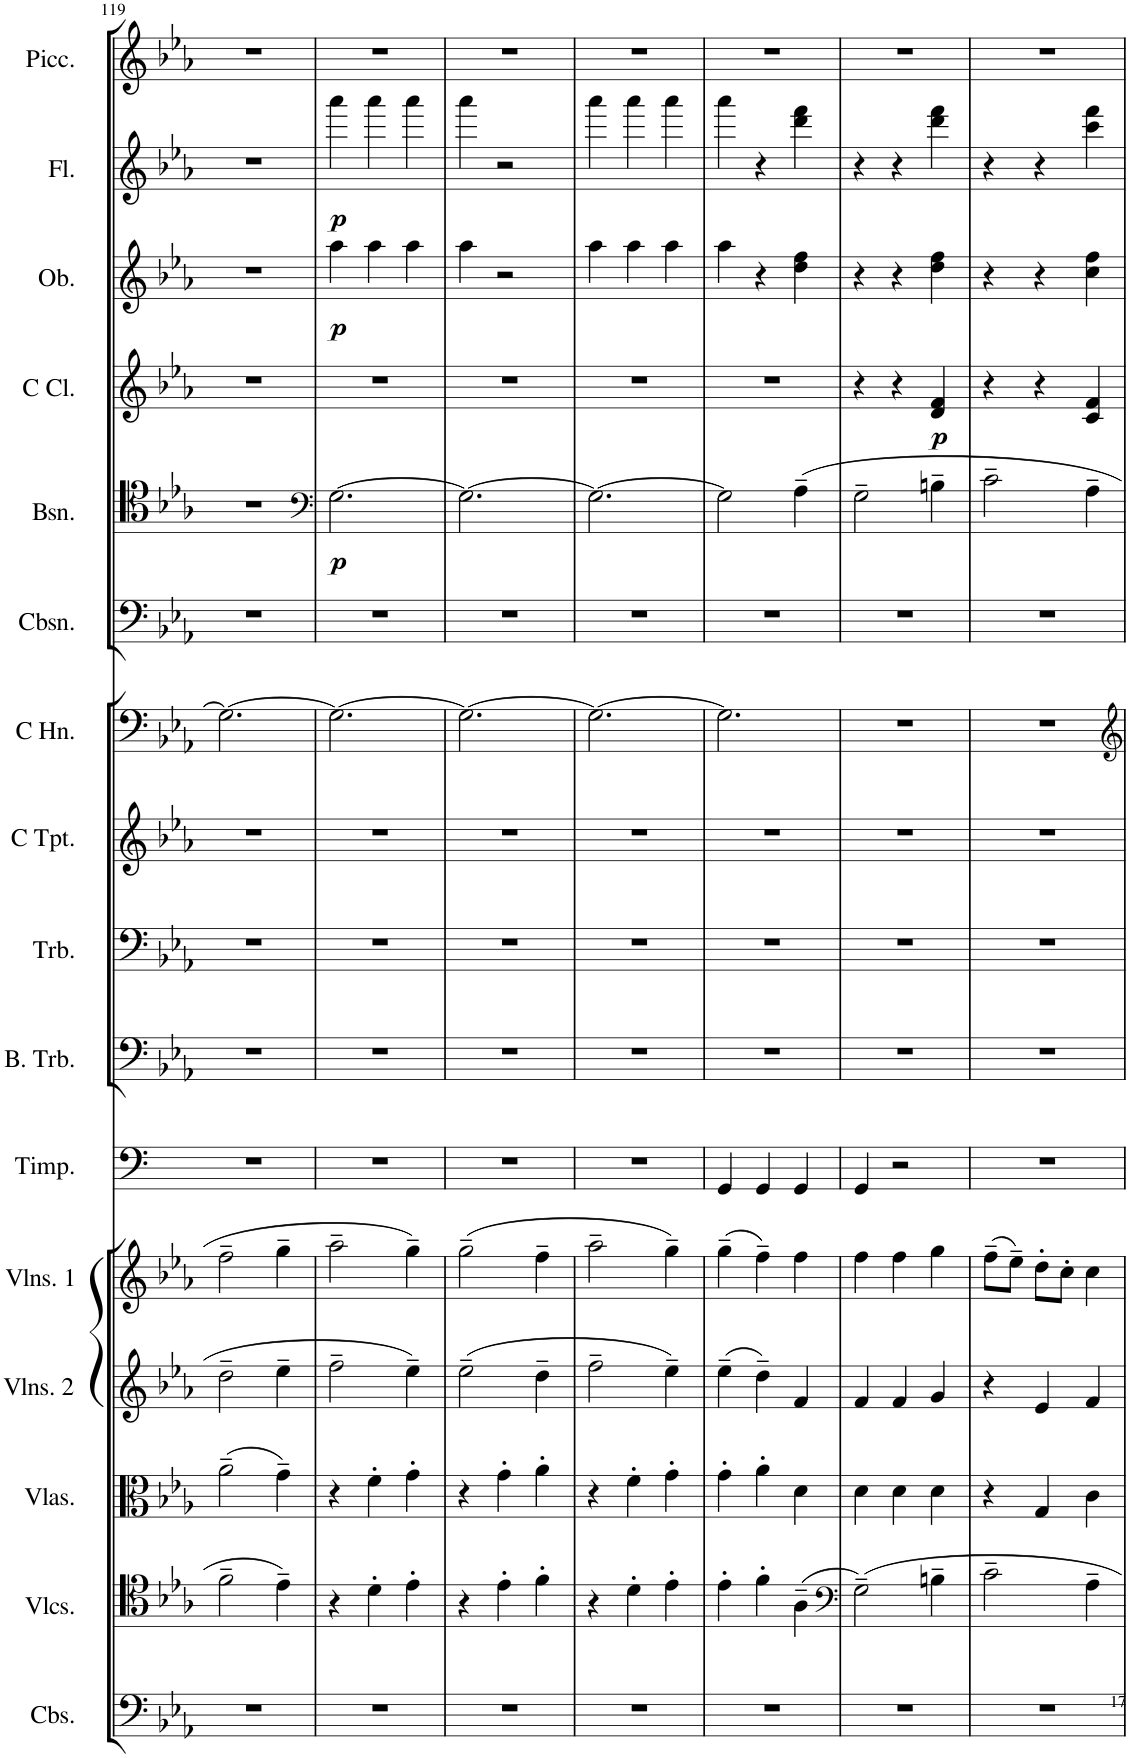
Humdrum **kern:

**kern	**kern	**kern	**kern	**kern	**kern	**kern	**kern	**kern	**kern	**kern	**kern	**dynam	**kern	**dynam	**kern	**dynam	**kern	**dynam	**kern
*part16	*part15	*part14	*part13	*part12	*part11	*part10	*part9	*part8	*part7	*part6	*part5	*part5	*part4	*part4	*part3	*part3	*part2	*part2	*part1
*staff16	*staff15	*staff14	*staff13	*staff12	*staff11	*staff10	*staff9	*staff8	*staff7	*staff6	*staff5	*staff5	*staff4	*staff4	*staff3	*staff3	*staff2	*staff2	*staff1
*I"Contrabasses	*I"Violoncellos	*I"Violas	*I"Violins 2	*I"Violins 1	*I"Timpani	*I"Bass Trombone	*I"Trombone	*I"C Trumpet	*I"C Horns	*I"Contrabassoon	*I"Bassoon	*	*I"C Clarinet	*	*I"Oboe	*	*I"Flute	*	*I"Piccolo
*I'Cbs.	*I'Vlcs.	*I'Vlas.	*I'Vlns. 2	*I'Vlns. 1	*I'Timp.	*I'B. Trb.	*I'Trb.	*I'C Tpt.	*I'C Hn.	*I'Cbsn.	*I'Bsn.	*	*I'C Cl.	*	*I'Ob.	*	*I'Fl.	*	*I'Picc.
!!LO:PB:g=z
*clefF4	*clefC4	*clefC3	*clefG2	*clefG2	*clefF4	*clefF4	*clefF4	*clefG2	*clefF4	*clefF4	*clefC4	*	*clefG2	*	*clefG2	*	*clefG2	*	*clefG2
*Trd7c12	*	*	*	*	*	*	*	*Trd1c2	*Trd4c7	*Trd7c12	*	*	*Trd1c2	*	*	*	*	*	*Trd-7c-12
*k[b-e-a-]	*k[b-e-a-]	*k[b-e-a-]	*k[b-e-a-]	*k[b-e-a-]	*k[]	*k[b-e-a-]	*k[b-e-a-]	*k[b-e-a-]	*k[b-e-a-]	*k[b-e-a-]	*k[b-e-a-]	*	*k[b-e-a-]	*	*k[b-e-a-]	*	*k[b-e-a-]	*	*k[b-e-a-]
*M3/4	*M3/4	*M3/4	*M3/4	*M3/4	*M3/4	*M3/4	*M3/4	*M3/4	*M3/4	*M3/4	*M3/4	*	*M3/4	*	*M3/4	*	*M3/4	*	*M3/4
=119	=119	=119	=119	=119	=119	=119	=119	=119	=119	=119	=119	=119	=119	=119	=119	=119	=119	=119	=119
2.r	2f~\	(2a-~\	2dd~\	2ff~\	2.r	2.r	2.r	2.r	2.G\_	2.r	2.r	.	2.r	.	2.r	.	2.r	.	2.r
.	4e-~\	4g~\)	4ee-~\	4gg~\	.	.	.	.	.	.	.	.	.	.	.	.	.	.	.
=120	=120	=120	=120	=120	=120	=120	=120	=120	=120	=120	=120	=120	=120	=120	=120	=120	=120	=120	=120
*	*	*	*	*	*	*	*	*	*	*	*clefF4	*	*	*	*	*	*	*	*
!	!	!	!	!	!	!	!	!	!	!	!	!LO:DY:b	!	!	!	!LO:DY:b	!	!LO:DY:b	!
2.r	4r	4r	2ff~\	2aa-~\	2.r	2.r	2.r	2.r	2.G\_	2.r	[2.G\	p	2.r	.	4aa-\	p	4aaa-\	p	2.r
.	4d'\	4f'\	.	.	.	.	.	.	.	.	.	.	.	.	4aa-\	.	4aaa-\	.	.
.	4e-'\	4g'\	4ee-~\	4gg~\	.	.	.	.	.	.	.	.	.	.	4aa-\	.	4aaa-\	.	.
=121	=121	=121	=121	=121	=121	=121	=121	=121	=121	=121	=121	=121	=121	=121	=121	=121	=121	=121	=121
2.r	4r	4r	(2ee-~\	(2gg~\	2.r	2.r	2.r	2.r	2.G\_	2.r	2.G\_	.	2.r	.	4aa-\	.	4aaa-\	.	2.r
.	4e-'\	4g'\	.	.	.	.	.	.	.	.	.	.	.	.	2r	.	2r	.	.
.	4f'\	4a-'\	4dd~\	4ff~\	.	.	.	.	.	.	.	.	.	.	.	.	.	.	.
=122	=122	=122	=122	=122	=122	=122	=122	=122	=122	=122	=122	=122	=122	=122	=122	=122	=122	=122	=122
2.r	4r	4r	2ff~\	2aa-~\	2.r	2.r	2.r	2.r	2.G\_	2.r	2.G\_	.	2.r	.	4aa-\	.	4aaa-\	.	2.r
.	4d'\	4f'\	.	.	.	.	.	.	.	.	.	.	.	.	4aa-\	.	4aaa-\	.	.
.	4e-'\	4g'\	4ee-~\)	4gg~\)	.	.	.	.	.	.	.	.	.	.	4aa-\	.	4aaa-\	.	.
=123	=123	=123	=123	=123	=123	=123	=123	=123	=123	=123	=123	=123	=123	=123	=123	=123	=123	=123	=123
2.r	4e-'\	4g'\	(4ee-~\	(4gg~\	4GG/	2.r	2.r	2.r	2.G\]	2.r	2G\]	.	2.r	.	4aa-\	.	4aaa-\	.	2.r
.	4f'\	4a-'\	4dd~\)	4ff~\)	4GG/	.	.	.	.	.	.	.	.	.	4r	.	4r	.	.
.	(4A-~\	4d\	4f/	4ff\	4GG/	.	.	.	.	.	4A-~\	.	.	.	4dd\ 4ff\	.	4ddd\ 4fff\	.	.
=124	=124	=124	=124	=124	=124	=124	=124	=124	=124	=124	=124	=124	=124	=124	=124	=124	=124	=124	=124
*	*clefF4	*	*	*	*	*	*	*	*	*	*	*	*	*	*	*	*	*	*
2.r	2G~\)	4d\	4f/	4ff\	4GG/	2.r	2.r	2.r	2.r	2.r	2G~\	.	4r	.	4r	.	4r	.	2.r
.	.	4d\	4f/	4ff\	2r	.	.	.	.	.	.	.	4r	.	4r	.	4r	.	.
!	!	!	!	!	!	!	!	!	!	!	!	!	!	!LO:DY:b	!	!	!	!	!
.	4Bn~\	4d\	4g/	4gg\	.	.	.	.	.	.	4Bn~\	.	4d/ 4f/	p	4dd\ 4ff\	.	4ddd\ 4fff\	.	.
=125	=125	=125	=125	=125	=125	=125	=125	=125	=125	=125	=125	=125	=125	=125	=125	=125	=125	=125	=125
2.r	2c~\	4r	4r	(8ff~\L	2.r	2.r	2.r	2.r	2.r	2.r	2c~\	.	4r	.	4r	.	4r	.	2.r
.	.	.	.	8ee-~\J)	.	.	.	.	.	.	.	.	.	.	.	.	.	.	.
.	.	4G/	4e-/	8dd'\L	.	.	.	.	.	.	.	.	4r	.	4r	.	4r	.	.
.	.	.	.	8cc'\J	.	.	.	.	.	.	.	.	.	.	.	.	.	.	.
.	4A-~\	4c\	4f/	4cc\	.	.	.	.	.	.	4A-~\	.	4c/ 4f/	.	4cc\ 4ff\	.	4ccc\ 4fff\	.	.
=	=	=	=	=	=	=	=	=	=	=	=	=	=	=	=	=	=	=	=
*-	*-	*-	*-	*-	*-	*-	*-	*-	*-	*-	*-	*-	*-	*-	*-	*-	*-	*-	*-
